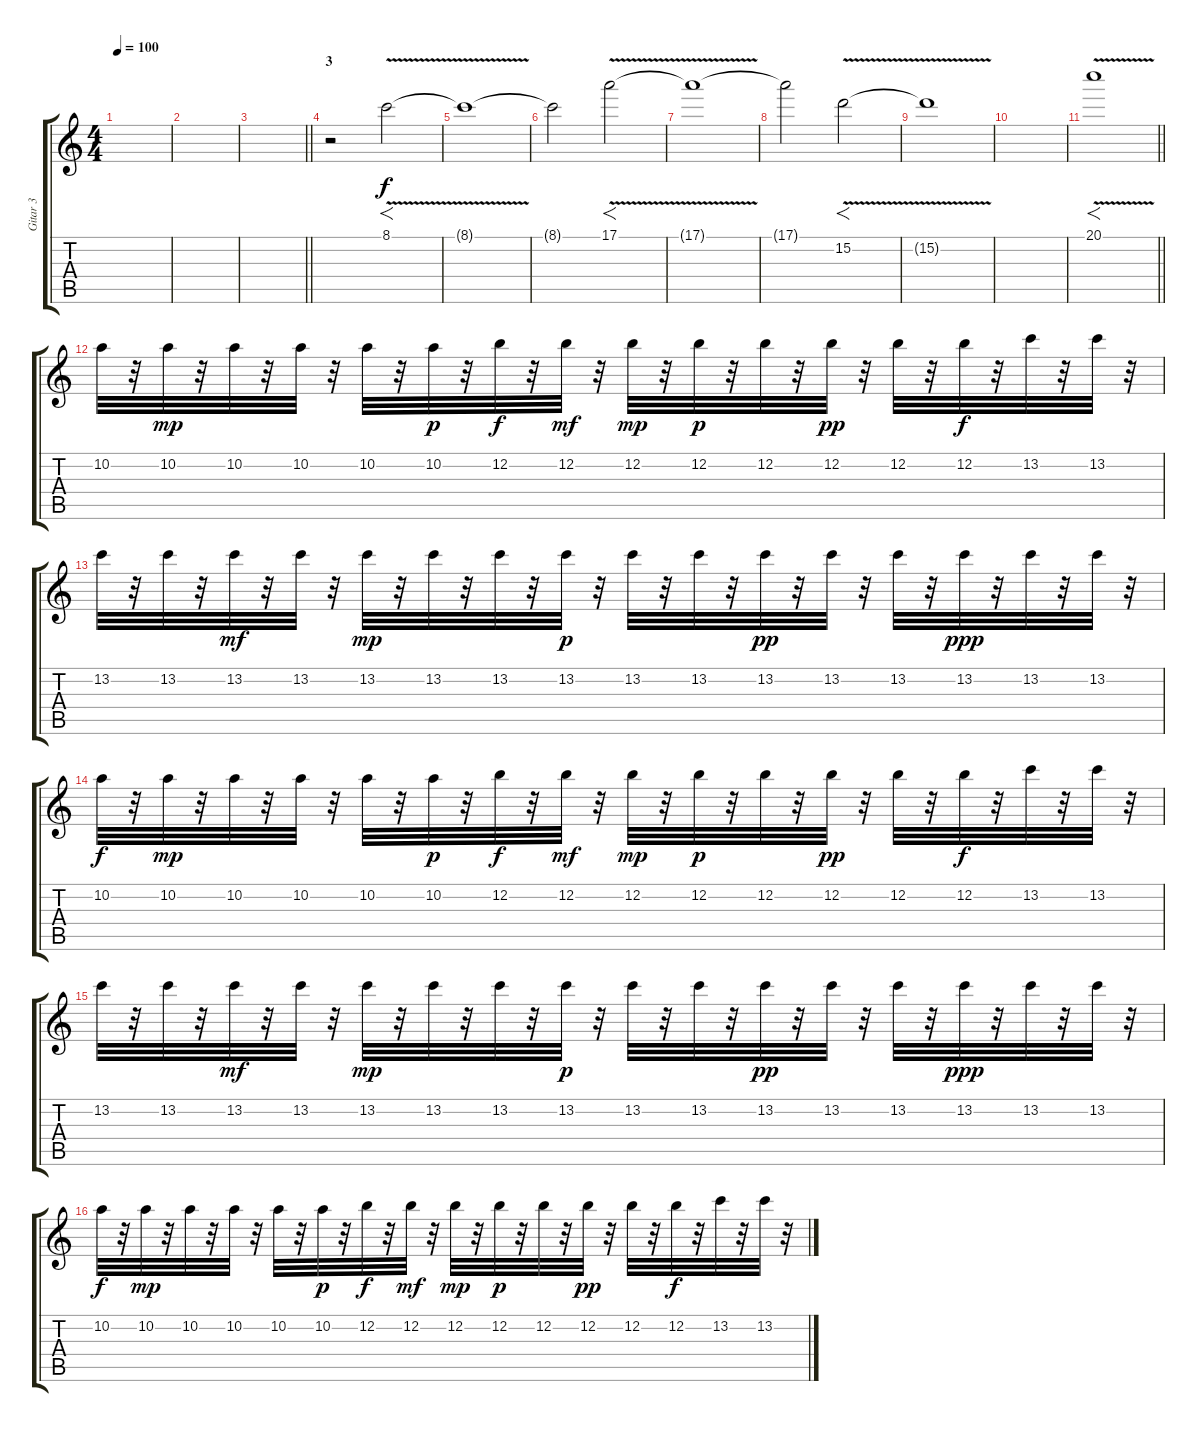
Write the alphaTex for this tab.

\track ("Gitar 3" "Gitar 3") {instrument overdrivenguitar}
\staff {score tabs}
\tuning (E4 B3 G3 D3 A2 E2) {hide}
\ts (4 4)
\tempo 100
\clef g2
\ks c
|
|
\barLineRight lightlight
|
\section ("" "3")
r.2 8.1{v}.2{f} |
8.1{t}.1 |
8.1{t}.2 17.1{v}.2{f} |
17.1{t}.1 |
17.1{t}.2 15.2{v}.2{f} |
15.2{t}.1 |
|
\barLineRight lightlight
20.1{v}.1{f} |
10.2.32 r.32 10.2.32{dy mp} r.32 10.2.32 r.32 10.2.32 r.32 10.2.32 r.32 10.2.32{dy p} r.32 12.2.32{dy f} r.32 12.2.32{dy mf} r.32 12.2.32{dy mp} r.32 12.2.32{dy p} r.32 12.2.32 r.32 12.2.32{dy pp} r.32 12.2.32 r.32 12.2.32{dy f} r.32 13.2.32 r.32 13.2.32 r.32 |
13.2.32 r.32 13.2.32 r.32 13.2.32{dy mf} r.32 13.2.32 r.32 13.2.32{dy mp} r.32 13.2.32 r.32 13.2.32 r.32 13.2.32{dy p} r.32 13.2.32 r.32 13.2.32 r.32 13.2.32{dy pp} r.32 13.2.32 r.32 13.2.32 r.32 13.2.32{dy ppp} r.32 13.2.32 r.32 13.2.32 r.32 |
10.2.32{dy f} r.32 10.2.32{dy mp} r.32 10.2.32 r.32 10.2.32 r.32 10.2.32 r.32 10.2.32{dy p} r.32 12.2.32{dy f} r.32 12.2.32{dy mf} r.32 12.2.32{dy mp} r.32 12.2.32{dy p} r.32 12.2.32 r.32 12.2.32{dy pp} r.32 12.2.32 r.32 12.2.32{dy f} r.32 13.2.32 r.32 13.2.32 r.32 |
13.2.32 r.32 13.2.32 r.32 13.2.32{dy mf} r.32 13.2.32 r.32 13.2.32{dy mp} r.32 13.2.32 r.32 13.2.32 r.32 13.2.32{dy p} r.32 13.2.32 r.32 13.2.32 r.32 13.2.32{dy pp} r.32 13.2.32 r.32 13.2.32 r.32 13.2.32{dy ppp} r.32 13.2.32 r.32 13.2.32 r.32 |
10.2.32{dy f} r.32 10.2.32{dy mp} r.32 10.2.32 r.32 10.2.32 r.32 10.2.32 r.32 10.2.32{dy p} r.32 12.2.32{dy f} r.32 12.2.32{dy mf} r.32 12.2.32{dy mp} r.32 12.2.32{dy p} r.32 12.2.32 r.32 12.2.32{dy pp} r.32 12.2.32 r.32 12.2.32{dy f} r.32 13.2.32 r.32 13.2.32 r.32
